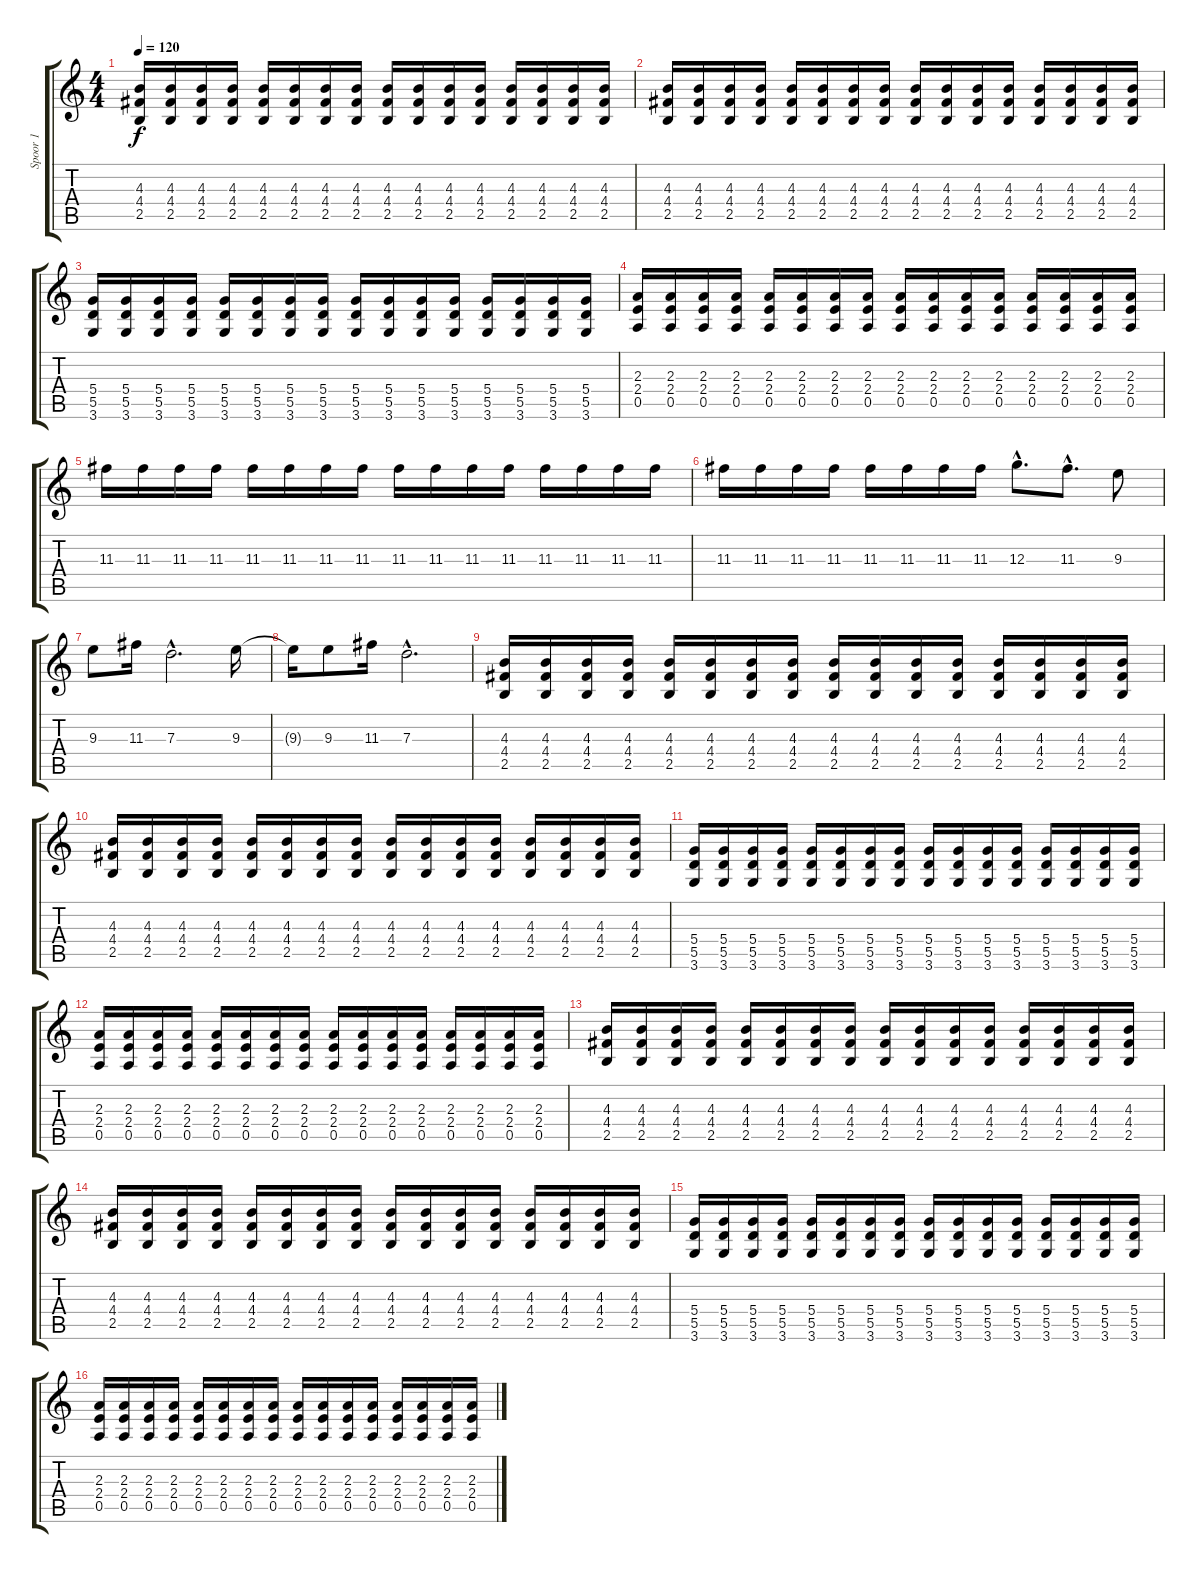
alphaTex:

\track ("Spoor 1" "Spoor 1") {instrument distortionguitar}
\staff {score tabs}
\tuning (E4 B3 G3 D3 A2 E2) {hide}
\ts (4 4)
\tempo 120
\clef g2
\ks c
(4.3 4.4 2.5).16{dy f instrument electricguitarmuted} (4.3 4.4 2.5).16 (4.3 4.4 2.5).16 (4.3 4.4 2.5).16 (4.3 4.4 2.5).16 (4.3 4.4 2.5).16 (4.3 4.4 2.5).16 (4.3 4.4 2.5).16 (4.3 4.4 2.5).16 (4.3 4.4 2.5).16 (4.3 4.4 2.5).16 (4.3 4.4 2.5).16 (4.3 4.4 2.5).16 (4.3 4.4 2.5).16 (4.3 4.4 2.5).16 (4.3 4.4 2.5).16 |
(4.3 4.4 2.5).16 (4.3 4.4 2.5).16 (4.3 4.4 2.5).16 (4.3 4.4 2.5).16 (4.3 4.4 2.5).16 (4.3 4.4 2.5).16 (4.3 4.4 2.5).16 (4.3 4.4 2.5).16 (4.3 4.4 2.5).16 (4.3 4.4 2.5).16 (4.3 4.4 2.5).16 (4.3 4.4 2.5).16 (4.3 4.4 2.5).16 (4.3 4.4 2.5).16 (4.3 4.4 2.5).16 (4.3 4.4 2.5).16 |
(5.4 5.5 3.6).16 (5.4 5.5 3.6).16 (5.4 5.5 3.6).16 (5.4 5.5 3.6).16 (5.4 5.5 3.6).16 (5.4 5.5 3.6).16 (5.4 5.5 3.6).16 (5.4 5.5 3.6).16 (5.4 5.5 3.6).16 (5.4 5.5 3.6).16 (5.4 5.5 3.6).16 (5.4 5.5 3.6).16 (5.4 5.5 3.6).16 (5.4 5.5 3.6).16 (5.4 5.5 3.6).16 (5.4 5.5 3.6).16 |
(2.3 2.4 0.5).16 (2.3 2.4 0.5).16 (2.3 2.4 0.5).16 (2.3 2.4 0.5).16 (2.3 2.4 0.5).16 (2.3 2.4 0.5).16 (2.3 2.4 0.5).16 (2.3 2.4 0.5).16 (2.3 2.4 0.5).16 (2.3 2.4 0.5).16 (2.3 2.4 0.5).16 (2.3 2.4 0.5).16 (2.3 2.4 0.5).16 (2.3 2.4 0.5).16 (2.3 2.4 0.5).16 (2.3 2.4 0.5).16 |
11.3.16{instrument distortionguitar} 11.3.16 11.3.16 11.3.16 11.3.16 11.3.16 11.3.16 11.3.16 11.3.16 11.3.16 11.3.16 11.3.16 11.3.16 11.3.16 11.3.16 11.3.16 |
11.3.16 11.3.16 11.3.16 11.3.16 11.3.16 11.3.16 11.3.16 11.3.16 12.3{hac}.8{d} 11.3{hac}.8{d} 9.3.8 |
9.3.8 11.3.16 7.3{hac}.2{d} 9.3.16 |
9.3{t}.16 9.3.8 11.3.16 7.3{hac}.2{d} |
(4.3 4.4 2.5).16{instrument electricguitarmuted} (4.3 4.4 2.5).16 (4.3 4.4 2.5).16 (4.3 4.4 2.5).16 (4.3 4.4 2.5).16 (4.3 4.4 2.5).16 (4.3 4.4 2.5).16 (4.3 4.4 2.5).16 (4.3 4.4 2.5).16 (4.3 4.4 2.5).16 (4.3 4.4 2.5).16 (4.3 4.4 2.5).16 (4.3 4.4 2.5).16 (4.3 4.4 2.5).16 (4.3 4.4 2.5).16 (4.3 4.4 2.5).16 |
(4.3 4.4 2.5).16 (4.3 4.4 2.5).16 (4.3 4.4 2.5).16 (4.3 4.4 2.5).16 (4.3 4.4 2.5).16 (4.3 4.4 2.5).16 (4.3 4.4 2.5).16 (4.3 4.4 2.5).16 (4.3 4.4 2.5).16 (4.3 4.4 2.5).16 (4.3 4.4 2.5).16 (4.3 4.4 2.5).16 (4.3 4.4 2.5).16 (4.3 4.4 2.5).16 (4.3 4.4 2.5).16 (4.3 4.4 2.5).16 |
(5.4 5.5 3.6).16 (5.4 5.5 3.6).16 (5.4 5.5 3.6).16 (5.4 5.5 3.6).16 (5.4 5.5 3.6).16 (5.4 5.5 3.6).16 (5.4 5.5 3.6).16 (5.4 5.5 3.6).16 (5.4 5.5 3.6).16 (5.4 5.5 3.6).16 (5.4 5.5 3.6).16 (5.4 5.5 3.6).16 (5.4 5.5 3.6).16 (5.4 5.5 3.6).16 (5.4 5.5 3.6).16 (5.4 5.5 3.6).16 |
(2.3 2.4 0.5).16 (2.3 2.4 0.5).16 (2.3 2.4 0.5).16 (2.3 2.4 0.5).16 (2.3 2.4 0.5).16 (2.3 2.4 0.5).16 (2.3 2.4 0.5).16 (2.3 2.4 0.5).16 (2.3 2.4 0.5).16 (2.3 2.4 0.5).16 (2.3 2.4 0.5).16 (2.3 2.4 0.5).16 (2.3 2.4 0.5).16 (2.3 2.4 0.5).16 (2.3 2.4 0.5).16 (2.3 2.4 0.5).16 |
(4.3 4.4 2.5).16{instrument electricguitarmuted} (4.3 4.4 2.5).16 (4.3 4.4 2.5).16 (4.3 4.4 2.5).16 (4.3 4.4 2.5).16 (4.3 4.4 2.5).16 (4.3 4.4 2.5).16 (4.3 4.4 2.5).16 (4.3 4.4 2.5).16 (4.3 4.4 2.5).16 (4.3 4.4 2.5).16 (4.3 4.4 2.5).16 (4.3 4.4 2.5).16 (4.3 4.4 2.5).16 (4.3 4.4 2.5).16 (4.3 4.4 2.5).16 |
(4.3 4.4 2.5).16 (4.3 4.4 2.5).16 (4.3 4.4 2.5).16 (4.3 4.4 2.5).16 (4.3 4.4 2.5).16 (4.3 4.4 2.5).16 (4.3 4.4 2.5).16 (4.3 4.4 2.5).16 (4.3 4.4 2.5).16 (4.3 4.4 2.5).16 (4.3 4.4 2.5).16 (4.3 4.4 2.5).16 (4.3 4.4 2.5).16 (4.3 4.4 2.5).16 (4.3 4.4 2.5).16 (4.3 4.4 2.5).16 |
(5.4 5.5 3.6).16 (5.4 5.5 3.6).16 (5.4 5.5 3.6).16 (5.4 5.5 3.6).16 (5.4 5.5 3.6).16 (5.4 5.5 3.6).16 (5.4 5.5 3.6).16 (5.4 5.5 3.6).16 (5.4 5.5 3.6).16 (5.4 5.5 3.6).16 (5.4 5.5 3.6).16 (5.4 5.5 3.6).16 (5.4 5.5 3.6).16 (5.4 5.5 3.6).16 (5.4 5.5 3.6).16 (5.4 5.5 3.6).16 |
(2.3 2.4 0.5).16 (2.3 2.4 0.5).16 (2.3 2.4 0.5).16 (2.3 2.4 0.5).16 (2.3 2.4 0.5).16 (2.3 2.4 0.5).16 (2.3 2.4 0.5).16 (2.3 2.4 0.5).16 (2.3 2.4 0.5).16 (2.3 2.4 0.5).16 (2.3 2.4 0.5).16 (2.3 2.4 0.5).16 (2.3 2.4 0.5).16 (2.3 2.4 0.5).16 (2.3 2.4 0.5).16 (2.3 2.4 0.5).16
